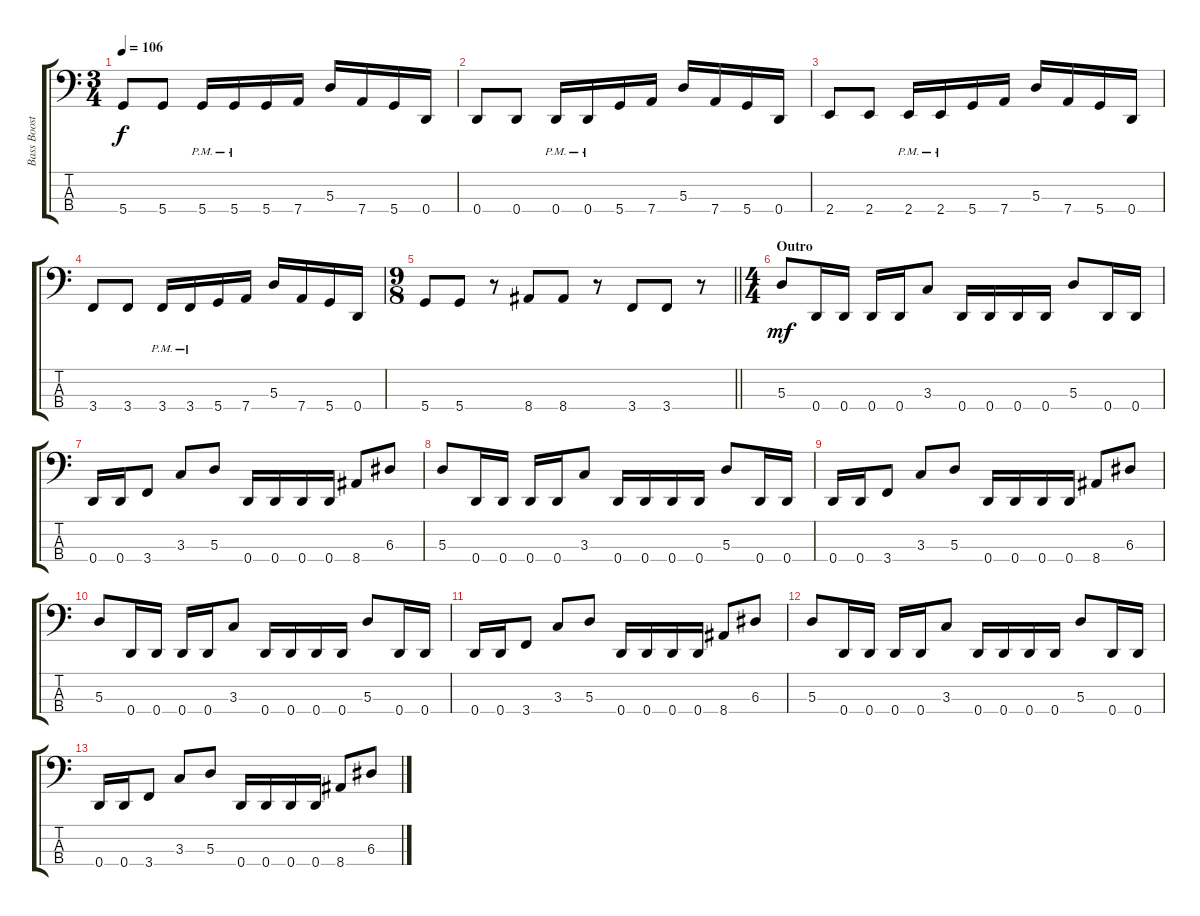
\track ("Bass Boost" "Bass Boost") {instrument electricbasspick}
\staff {score tabs}
\tuning (G2 D2 A1 D1) {hide}
\ts (3 4)
\tempo 106
\clef f4
\ks c
5.4.8{dy f} 5.4.8 5.4{pm}.16 5.4{pm}.16 5.4.16 7.4.16 5.3.16 7.4.16 5.4.16 0.4.16 |
0.4.8 0.4.8 0.4{pm}.16 0.4{pm}.16 5.4.16 7.4.16 5.3.16 7.4.16 5.4.16 0.4.16 |
2.4.8 2.4.8 2.4{pm}.16 2.4{pm}.16 5.4.16 7.4.16 5.3.16 7.4.16 5.4.16 0.4.16 |
3.4.8 3.4.8 3.4{pm}.16 3.4{pm}.16 5.4.16 7.4.16 5.3.16 7.4.16 5.4.16 0.4.16 |
\ts (9 8)
\barLineRight lightlight
5.4.8 5.4.8 r.8 8.4.8 8.4.8 r.8 3.4.8 3.4.8 r.8 |
\ts (4 4)
\section ("" "Outro")
5.3.8{dy mf} 0.4.16 0.4.16 0.4.16 0.4.16 3.3.8 0.4.16 0.4.16 0.4.16 0.4.16 5.3.8 0.4.16 0.4.16 |
0.4.16 0.4.16 3.4.8 3.3.8 5.3.8 0.4.16 0.4.16 0.4.16 0.4.16 8.4.8 6.3.8 |
5.3.8 0.4.16 0.4.16 0.4.16 0.4.16 3.3.8 0.4.16 0.4.16 0.4.16 0.4.16 5.3.8 0.4.16 0.4.16 |
0.4.16 0.4.16 3.4.8 3.3.8 5.3.8 0.4.16 0.4.16 0.4.16 0.4.16 8.4.8 6.3.8 |
5.3.8 0.4.16 0.4.16 0.4.16 0.4.16 3.3.8 0.4.16 0.4.16 0.4.16 0.4.16 5.3.8 0.4.16 0.4.16 |
0.4.16 0.4.16 3.4.8 3.3.8 5.3.8 0.4.16 0.4.16 0.4.16 0.4.16 8.4.8 6.3.8 |
5.3.8 0.4.16 0.4.16 0.4.16 0.4.16 3.3.8 0.4.16 0.4.16 0.4.16 0.4.16 5.3.8 0.4.16 0.4.16 |
0.4.16 0.4.16 3.4.8 3.3.8 5.3.8 0.4.16 0.4.16 0.4.16 0.4.16 8.4.8 6.3.8
